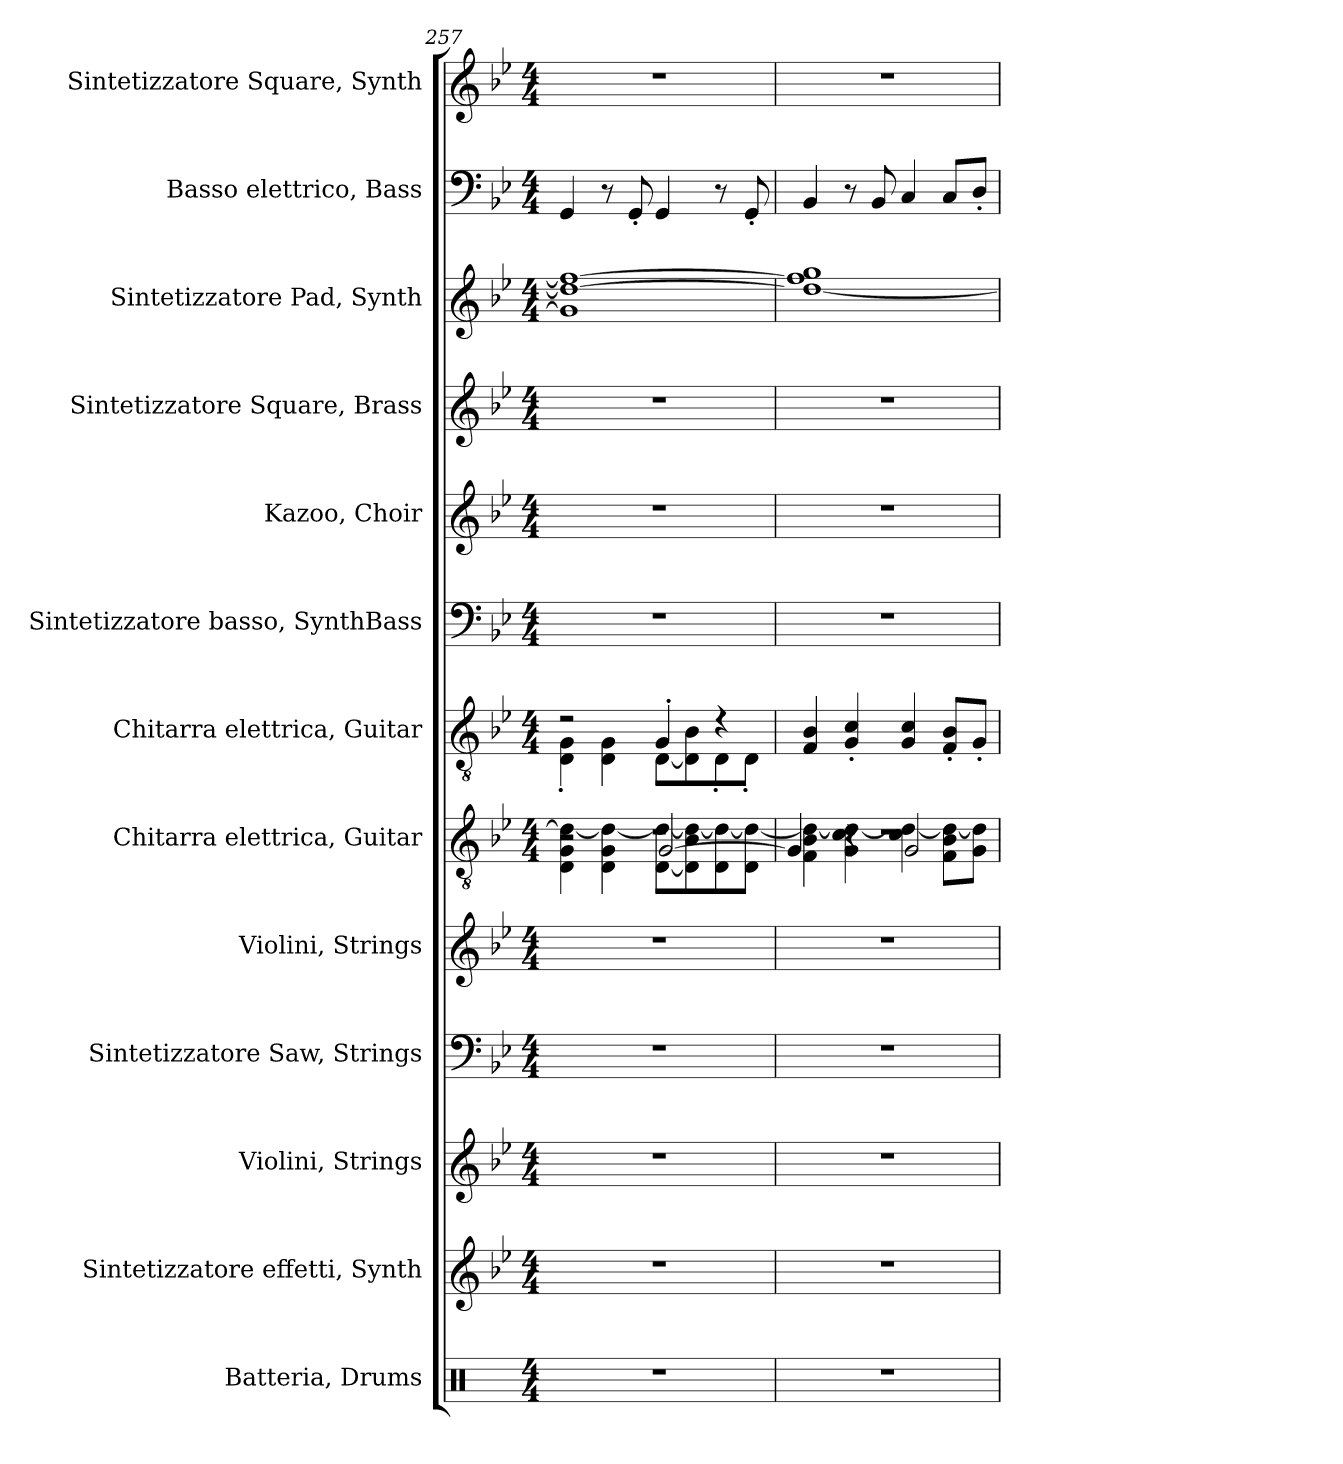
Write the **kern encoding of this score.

**kern	**kern	**kern	**kern	**kern	**kern	**kern	**kern	**kern	**kern	**kern	**kern	**kern
*part13	*part12	*part11	*part10	*part9	*part8	*part7	*part6	*part5	*part4	*part3	*part2	*part1
*staff13	*staff12	*staff11	*staff10	*staff9	*staff8	*staff7	*staff6	*staff5	*staff4	*staff3	*staff2	*staff1
*I"Batteria, Drums	*I"Sintetizzatore effetti, Synth	*I"Violini, Strings	*I"Sintetizzatore Saw, Strings	*I"Violini, Strings	*I"Chitarra elettrica, Guitar	*I"Chitarra elettrica, Guitar	*I"Sintetizzatore basso, SynthBass	*I"Kazoo, Choir	*I"Sintetizzatore Square, Brass	*I"Sintetizzatore Pad, Synth	*I"Basso elettrico, Bass	*I"Sintetizzatore Square, Synth
*I'Batt.	*I'Sint.	*I'Vl.	*I'Sint.	*I'Vl.	*I'Chit. el.	*I'Chit. el.	*I'Sint.	*I'Kaz.	*I'Sint.	*I'Sint.	*I'B. el.	*I'Sint.
*clefX	*clefG2	*clefG2	*clefF4	*clefG2	*clefGv2	*clefGv2	*clefF4	*clefG2	*clefG2	*clefG2	*clefF4	*clefG2
*	*	*	*	*	*	*	*	*	*	*	*ITrd7c12	*
*k[]	*k[b-e-]	*k[b-e-]	*k[b-e-]	*k[b-e-]	*k[b-e-]	*k[b-e-]	*k[b-e-]	*k[b-e-]	*k[b-e-]	*k[b-e-]	*k[b-e-]	*k[b-e-]
*M4/4	*M4/4	*M4/4	*M4/4	*M4/4	*M4/4	*M4/4	*M4/4	*M4/4	*M4/4	*M4/4	*M4/4	*M4/4
=257	=257	=257	=257	=257	=257	=257	=257	=257	=257	=257	=257	=257
*	*	*	*	*	*^	*^	*	*	*	*^	*	*
*	*	*	*	*	*	*^	*	*	*	*	*	*	*	*	*
1r	1r	1r	1r	1r	1r	4D\ 4G\ 4d\_	2r	2r	4D\' 4G\'	1r	1r	1r	1dd_ 1ff_	1g]	4GGG/	1r
.	.	.	.	.	.	4D\ 4G\ 4d\_	.	.	4D\ 4G\	.	.	.	.	.	8r	.
.	.	.	.	.	.	.	.	.	.	.	.	.	.	.	8GGG'/	.
.	.	.	.	.	.	[8D\ 8d\_L	[2G/	4G'/	[8D\L	.	.	.	.	.	4GGG/	.
.	.	.	.	.	.	8D\] 8B-\ 8d\_	.	.	8D\] 8B-\	.	.	.	.	.	.	.
.	.	.	.	.	.	8D\ 8d\_	.	4r	8D'\	.	.	.	.	.	8r	.
.	.	.	.	.	.	8D\ 8d\_J	.	.	8D'\J	.	.	.	.	.	8GGG'/	.
*	*	*	*	*	*	*	*	*v	*v	*	*	*	*v	*v	*	*
!!LO:PB:g=z
=258	=258	=258	=258	=258	=258	=258	=258	=258	=258	=258	=258	=258	=258	=258
1r	1r	1r	1r	1r	1r	4F\ 4B-\ 4d\_	4G/]	4F/ 4B-/	1r	1r	1r	1dd_ 1ff] 1gg	4BBB-/	1r
.	.	.	.	.	.	4G\ 4c\ 4d\_	4r	4G/' 4c/'	.	.	.	.	8r	.
.	.	.	.	.	.	.	.	.	.	.	.	.	8BBB-/	.
.	.	.	.	.	.	4c\ 4d\_	2G/	4G/ 4c/	.	.	.	.	4CC/	.
.	.	.	.	.	.	8F\ 8B-\ 8d\_L	.	8F/' 8B-/'L	.	.	.	.	8CC/L	.
.	.	.	.	.	.	8G\ 8d\]J	.	8G'/J	.	.	.	.	8DD'/J	.
*	*	*	*	*	*v	*v	*v	*	*	*	*	*	*	*
=	=	=	=	=	=	=	=	=	=	=	=	=
*-	*-	*-	*-	*-	*-	*-	*-	*-	*-	*-	*-	*-
